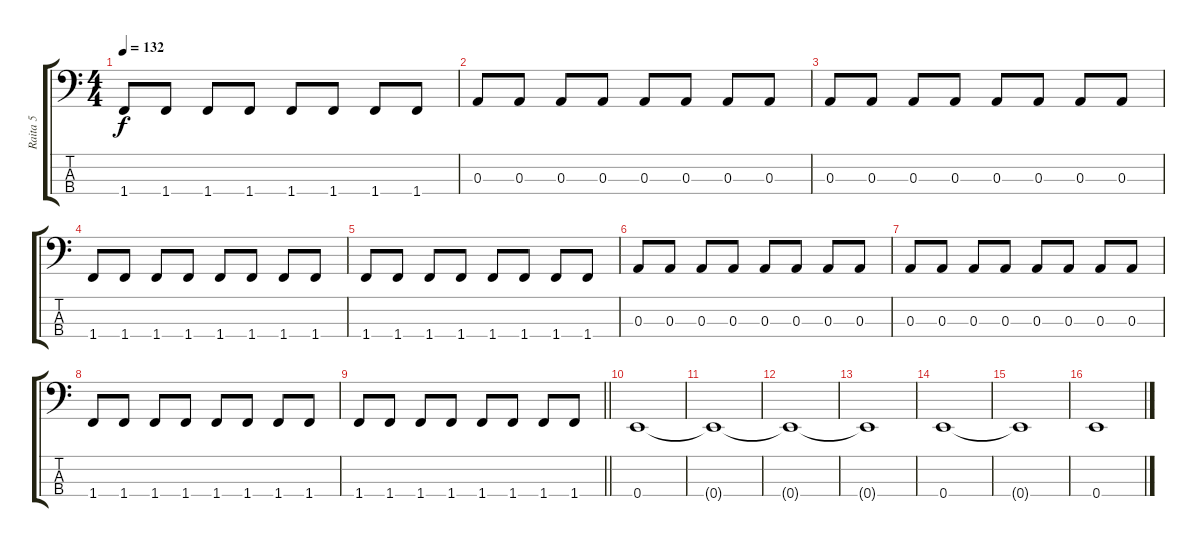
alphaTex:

\track ("Raita 5" "Raita 5") {instrument electricbasspick}
\staff {score tabs}
\tuning (G2 D2 A1 E1) {hide}
\ts (4 4)
\tempo 132
\clef f4
\ks c
1.4.8{dy f} 1.4.8 1.4.8 1.4.8 1.4.8 1.4.8 1.4.8 1.4.8 |
0.3.8 0.3.8 0.3.8 0.3.8 0.3.8 0.3.8 0.3.8 0.3.8 |
0.3.8 0.3.8 0.3.8 0.3.8 0.3.8 0.3.8 0.3.8 0.3.8 |
1.4.8 1.4.8 1.4.8 1.4.8 1.4.8 1.4.8 1.4.8 1.4.8 |
1.4.8 1.4.8 1.4.8 1.4.8 1.4.8 1.4.8 1.4.8 1.4.8 |
0.3.8 0.3.8 0.3.8 0.3.8 0.3.8 0.3.8 0.3.8 0.3.8 |
0.3.8 0.3.8 0.3.8 0.3.8 0.3.8 0.3.8 0.3.8 0.3.8 |
1.4.8 1.4.8 1.4.8 1.4.8 1.4.8 1.4.8 1.4.8 1.4.8 |
\barLineRight lightlight
1.4.8 1.4.8 1.4.8 1.4.8 1.4.8 1.4.8 1.4.8 1.4.8 |
\section ("" "")
0.4.1 |
0.4{t}.1 |
0.4{t}.1 |
0.4{t}.1 |
0.4.1 |
0.4{t}.1 |
0.4.1
